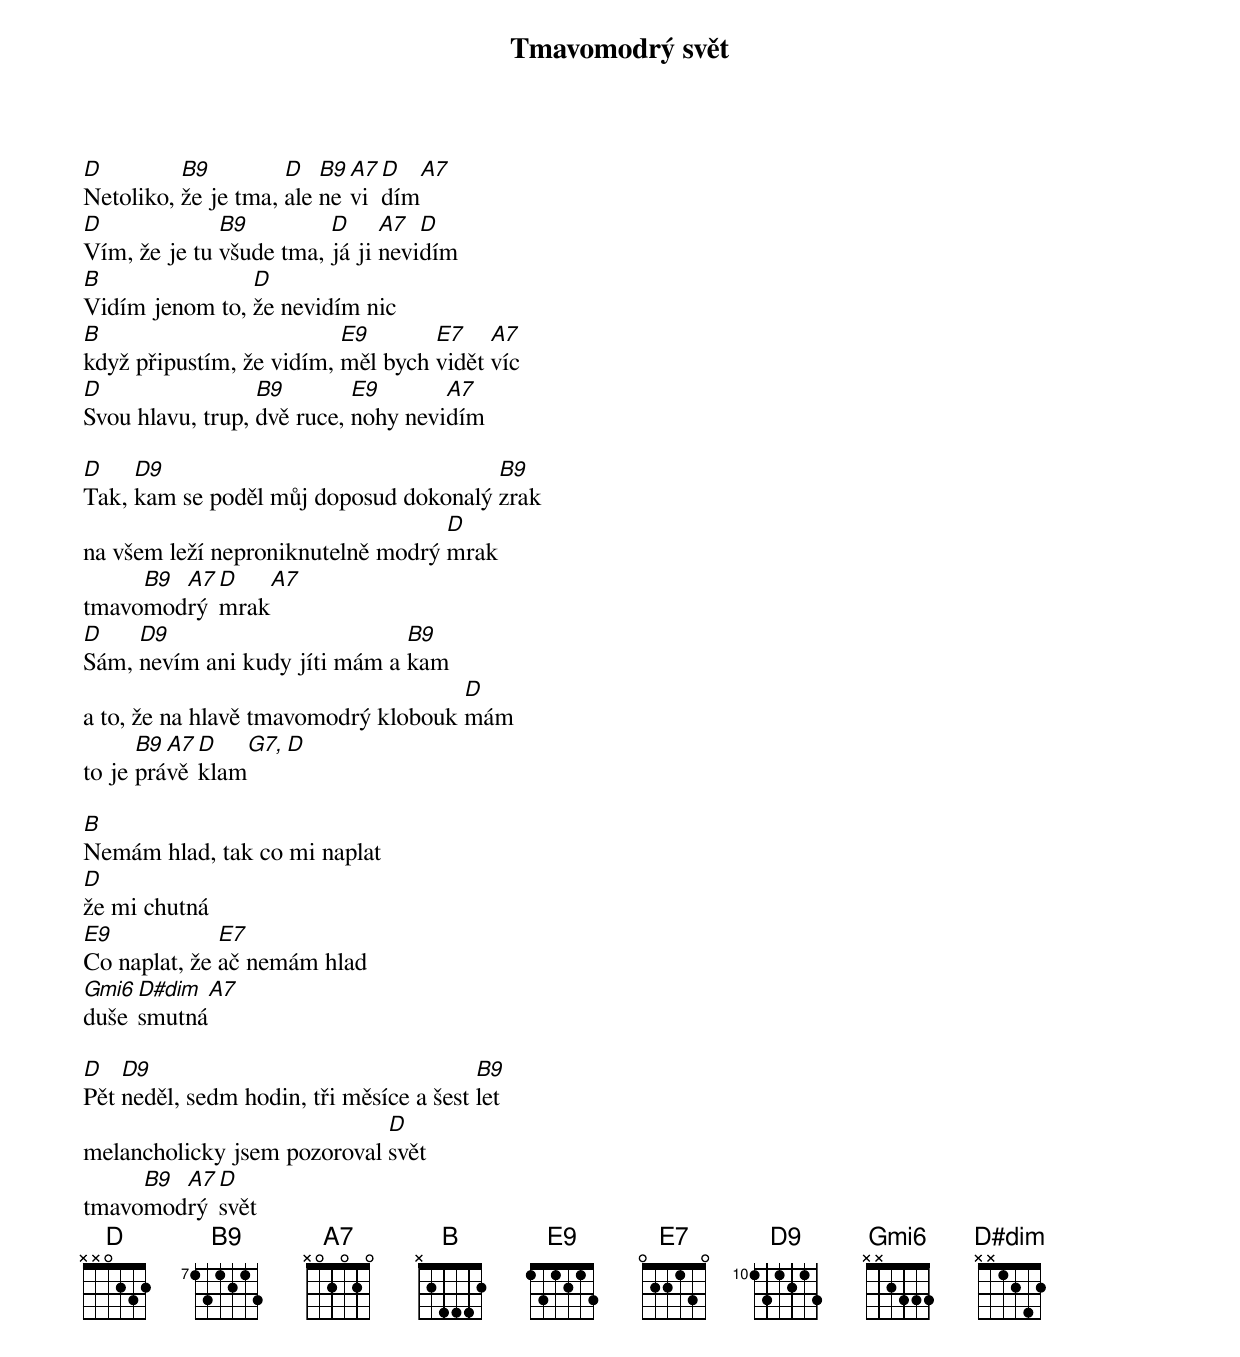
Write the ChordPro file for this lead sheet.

{title: Tmavomodrý svět}

[D]Netoliko, [B9]že je tma, [D]ale [B9]ne[A7]vi[D]dím[A7]
[D]Vím, že je tu [B9]všude tma, [D]já ji [A7]nevi[D]dím
[B]Vidím jenom to, [D]že nevidím nic
[B]když připustím, že vidím, [E9]měl bych [E7]vidět [A7]víc
[D]Svou hlavu, trup, [B9]dvě ruce, [E9]nohy nevi[A7]dím

[D]Tak, [D9]kam se poděl můj doposud dokonalý [B9]zrak
na všem leží neproniknutelně modrý [D]mrak
tmavo[B9]mod[A7]rý [D]mrak[A7]
[D]Sám, [D9]nevím ani kudy jíti mám a [B9]kam
a to, že na hlavě tmavomodrý klobouk [D]mám
to je [B9]prá[A7]vě [D]klam[G7, D]

[B]Nemám hlad, tak co mi naplat
[D]že mi chutná
[E9]Co naplat, že [E7]ač nemám hlad
[Gmi6]duše [D#dim]smutná[A7]

[D]Pět [D9]neděl, sedm hodin, tři měsíce a šest [B9]let
melancholicky jsem pozoroval [D]svět
tmavo[B9]mod[A7]rý [D]svět
